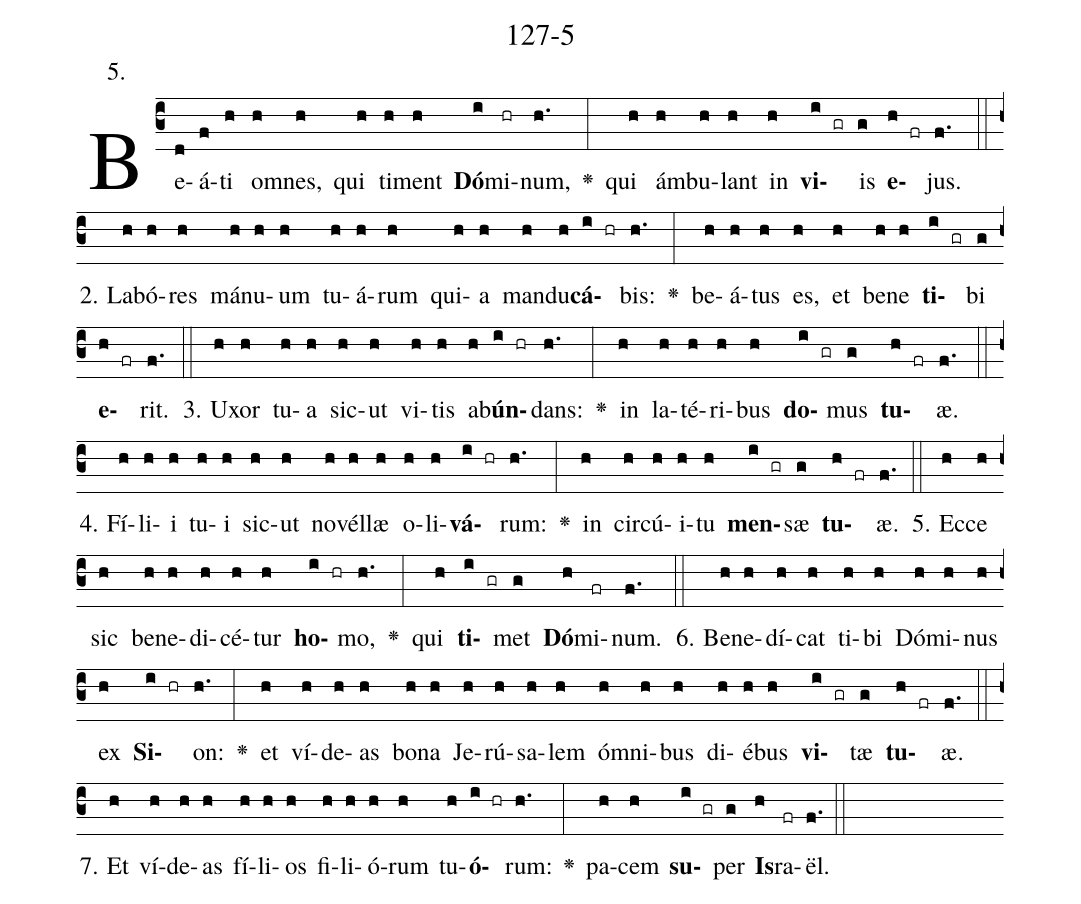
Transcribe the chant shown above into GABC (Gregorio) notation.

name: 127-5;
annotation: 5.;
%%
(c3)Be(d)á(f)ti(h) om(h)nes,(h) qui(h) ti(h)ment(h) <b>Dó</b>(i)mi(hr)num,(h.) <v>\greheightstar</v>(:) qui(h) ám(h)bu(h)lant(h) in(h) <b>vi</b>(i gr)is(g) <b>e</b>(h fr)jus.(f.) (::)
2. La(h)bó(h)res(h) má(h)nu(h)um(h) tu(h)á(h)rum(h) qui(h)a(h) man(h)du(h)<b>cá</b>(i hr)bis:(h.) <v>\greheightstar</v>(:) be(h)á(h)tus(h) es,(h) et(h) be(h)ne(h) <b>ti</b>(i gr)bi(g) <b>e</b>(h fr)rit.(f.) (::)
3. U(h)xor(h) tu(h)a(h) sic(h)ut(h) vi(h)tis(h) ab(h)<b>ún</b>(i hr)dans:(h.) <v>\greheightstar</v>(:) in(h) la(h)té(h)ri(h)bus(h) <b>do</b>(i gr)mus(g) <b>tu</b>(h fr)æ.(f.) (::)
4. Fí(h)li(h)i(h) tu(h)i(h) sic(h)ut(h) no(h)vél(h)læ(h) o(h)li(h)<b>vá</b>(i hr)rum:(h.) <v>\greheightstar</v>(:) in(h) cir(h)cú(h)i(h)tu(h) <b>men</b>(i gr)sæ(g) <b>tu</b>(h fr)æ.(f.) (::)
5. Ec(h)ce(h) sic(h) be(h)ne(h)di(h)cé(h)tur(h) <b>ho</b>(i hr)mo,(h.) <v>\greheightstar</v>(:) qui(h) <b>ti</b>(i gr)met(g) <b>Dó</b>(h)mi(fr)num.(f.) (::)
6. Be(h)ne(h)dí(h)cat(h) ti(h)bi(h) Dó(h)mi(h)nus(h) ex(h) <b>Si</b>(i hr)on:(h.) <v>\greheightstar</v>(:) et(h) ví(h)de(h)as(h) bo(h)na(h) Je(h)rú(h)sa(h)lem(h) óm(h)ni(h)bus(h) di(h)é(h)bus(h) <b>vi</b>(i gr)tæ(g) <b>tu</b>(h fr)æ.(f.) (::)
7. Et(h) ví(h)de(h)as(h) fí(h)li(h)os(h) fi(h)li(h)ó(h)rum(h) tu(h)<b>ó</b>(i hr)rum:(h.) <v>\greheightstar</v>(:) pa(h)cem(h) <b>su</b>(i gr)per(g) <b>Is</b>(h)ra(fr)ël.(f.) (::)
